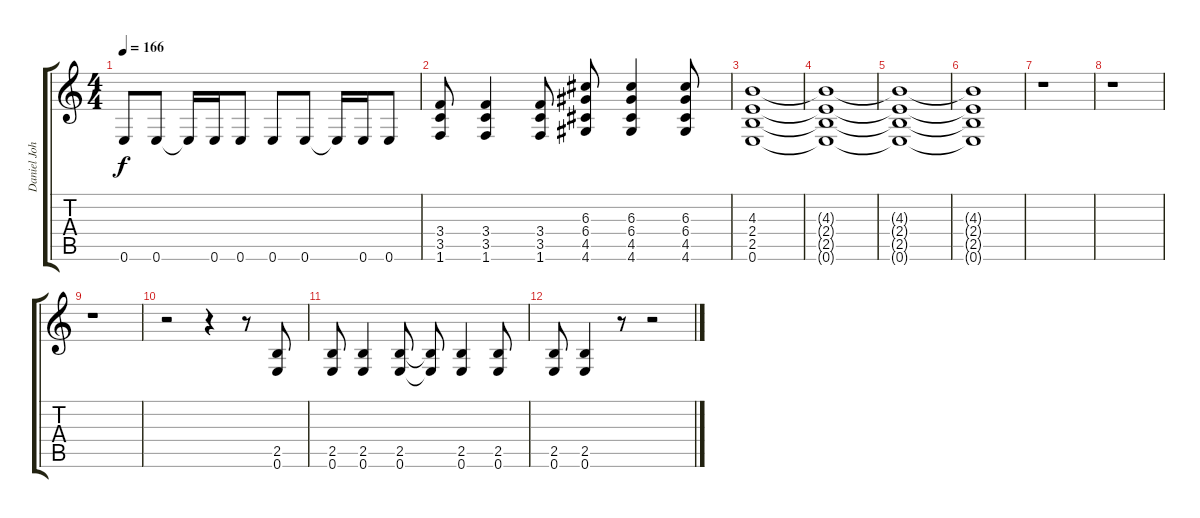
\track ("Daniel Johns (gtr 1)" "Daniel Joh") {instrument distortionguitar}
\staff {score tabs}
\tuning (E4 B3 G3 D3 A2 E2) {hide}
\ts (4 4)
\tempo 166
\clef g2
\ks c
0.6.8{dy f} 0.6.8 0.6{t}.16 0.6.16 0.6.8 0.6.8 0.6.8 0.6{t}.16 0.6.16 0.6.8 |
(3.4 3.5 1.6).8 (3.4 3.5 1.6).4 (3.4 3.5 1.6).8 (6.3 6.4 4.5 4.6).8 (6.3 6.4 4.5 4.6).4 (6.3 6.4 4.5 4.6).8 |
(4.3 2.4 2.5 0.6).1 |
(4.3{t} 2.4{t} 2.5{t} 0.6{t}).1 |
(4.3{t} 2.4{t} 2.5{t} 0.6{t}).1 |
(4.3{t} 2.4{t} 2.5{t} 0.6{t}).1 |
r.1 |
r.1 |
r.1 |
r.2 r.4 r.8 (2.5 0.6).8 |
(2.5 0.6).8 (2.5 0.6).4 (2.5 0.6).8 (2.5{t} 0.6{t}).8 (2.5 0.6).4 (2.5 0.6).8 |
(2.5 0.6).8 (2.5 0.6).4 r.8 r.2
